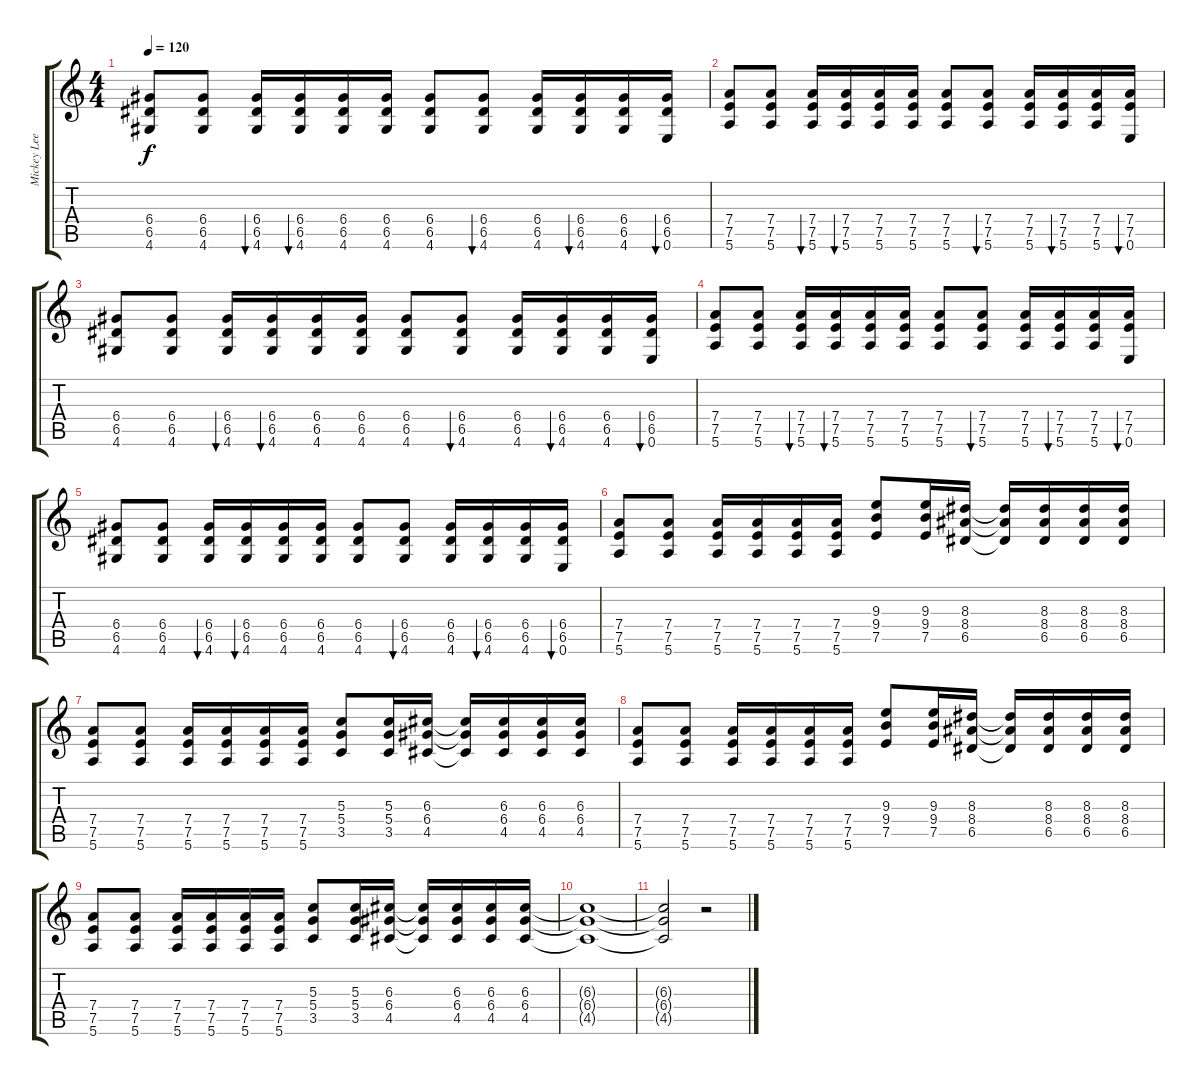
\track ("Mickey Lees - Distortion" "Mickey Lee") {instrument overdrivenguitar}
\staff {score tabs}
\tuning (E4 B3 G3 D3 A2 E2) {hide}
\ts (4 4)
\tempo 120
\clef g2
\ks c
(6.4 6.5 4.6).8{dy f} (6.4 6.5 4.6).8 (6.4 6.5 4.6).16{bu 60} (6.4 6.5 4.6).16{bu 60} (6.4 6.5 4.6).16 (6.4 6.5 4.6).16 (6.4 6.5 4.6).8 (6.4 6.5 4.6).8{bu 60} (6.4 6.5 4.6).16 (6.4 6.5 4.6).16{bu 60} (6.4 6.5 4.6).16 (6.4 6.5 0.6).16{bu 60} |
(7.4 7.5 5.6).8 (7.4 7.5 5.6).8 (7.4 7.5 5.6).16{bu 60} (7.4 7.5 5.6).16{bu 60} (7.4 7.5 5.6).16 (7.4 7.5 5.6).16 (7.4 7.5 5.6).8 (7.4 7.5 5.6).8{bu 60} (7.4 7.5 5.6).16 (7.4 7.5 5.6).16{bu 60} (7.4 7.5 5.6).16 (7.4 7.5 0.6).16{bu 60} |
(6.4 6.5 4.6).8 (6.4 6.5 4.6).8 (6.4 6.5 4.6).16{bu 60} (6.4 6.5 4.6).16{bu 60} (6.4 6.5 4.6).16 (6.4 6.5 4.6).16 (6.4 6.5 4.6).8 (6.4 6.5 4.6).8{bu 60} (6.4 6.5 4.6).16 (6.4 6.5 4.6).16{bu 60} (6.4 6.5 4.6).16 (6.4 6.5 0.6).16{bu 60} |
(7.4 7.5 5.6).8 (7.4 7.5 5.6).8 (7.4 7.5 5.6).16{bu 60} (7.4 7.5 5.6).16{bu 60} (7.4 7.5 5.6).16 (7.4 7.5 5.6).16 (7.4 7.5 5.6).8 (7.4 7.5 5.6).8{bu 60} (7.4 7.5 5.6).16 (7.4 7.5 5.6).16{bu 60} (7.4 7.5 5.6).16 (7.4 7.5 0.6).16{bu 60} |
(6.4 6.5 4.6).8 (6.4 6.5 4.6).8 (6.4 6.5 4.6).16{bu 60} (6.4 6.5 4.6).16{bu 60} (6.4 6.5 4.6).16 (6.4 6.5 4.6).16 (6.4 6.5 4.6).8 (6.4 6.5 4.6).8{bu 60} (6.4 6.5 4.6).16 (6.4 6.5 4.6).16{bu 60} (6.4 6.5 4.6).16 (6.4 6.5 0.6).16{bu 60} |
(7.4 7.5 5.6).8 (7.4 7.5 5.6).8 (7.4 7.5 5.6).16 (7.4 7.5 5.6).16 (7.4 7.5 5.6).16 (7.4 7.5 5.6).16 (9.3 9.4 7.5).8 (9.3 9.4 7.5).16 (8.3 8.4 6.5).16 (8.3{t} 8.4{t} 6.5{t}).16 (8.3 8.4 6.5).16 (8.3 8.4 6.5).16 (8.3 8.4 6.5).16 |
(7.4 7.5 5.6).8 (7.4 7.5 5.6).8 (7.4 7.5 5.6).16 (7.4 7.5 5.6).16 (7.4 7.5 5.6).16 (7.4 7.5 5.6).16 (5.3 5.4 3.5).8 (5.3 5.4 3.5).16 (6.3 6.4 4.5).16 (6.3{t} 6.4{t} 4.5{t}).16 (6.3 6.4 4.5).16 (6.3 6.4 4.5).16 (6.3 6.4 4.5).16 |
(7.4 7.5 5.6).8 (7.4 7.5 5.6).8 (7.4 7.5 5.6).16 (7.4 7.5 5.6).16 (7.4 7.5 5.6).16 (7.4 7.5 5.6).16 (9.3 9.4 7.5).8 (9.3 9.4 7.5).16 (8.3 8.4 6.5).16 (8.3{t} 8.4{t} 6.5{t}).16 (8.3 8.4 6.5).16 (8.3 8.4 6.5).16 (8.3 8.4 6.5).16 |
(7.4 7.5 5.6).8 (7.4 7.5 5.6).8 (7.4 7.5 5.6).16 (7.4 7.5 5.6).16 (7.4 7.5 5.6).16 (7.4 7.5 5.6).16 (5.3 5.4 3.5).8 (5.3 5.4 3.5).16 (6.3 6.4 4.5).16 (6.3{t} 6.4{t} 4.5{t}).16 (6.3 6.4 4.5).16 (6.3 6.4 4.5).16 (6.3 6.4 4.5).16 |
(6.3{t} 6.4{t} 4.5{t}).1 |
(6.3{t} 6.4{t} 4.5{t}).2 r.2
